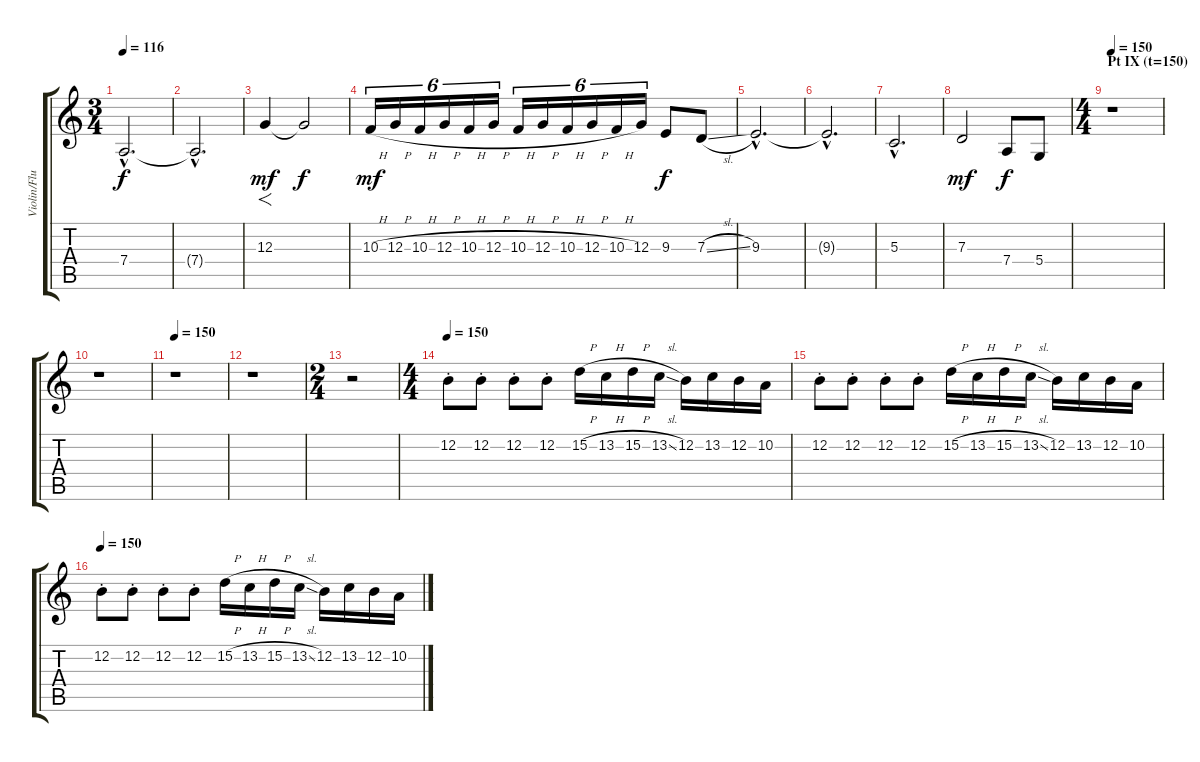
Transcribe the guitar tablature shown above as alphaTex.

\track ("Violin/Flute" "Violin/Flu") {instrument violin}
\staff {score tabs}
\tuning (E4 B3 G3 D3 A2 E2) {hide}
\ts (3 4)
\tempo 116
\clef g2
\ks c
7.4{hac}.2{d dy f} |
7.4{hac t}.2{d} |
12.3.4{f dy mf} 12.3{t}.2{dy f} |
10.3{h}.16{tu (6 4) dy mf} 12.3{h}.16{tu (6 4)} 10.3{h}.16{tu (6 4)} 12.3{h}.16{tu (6 4)} 10.3{h}.16{tu (6 4)} 12.3{h}.16{tu (6 4)} 10.3{h}.16{tu (6 4)} 12.3{h}.16{tu (6 4)} 10.3{h}.16{tu (6 4)} 12.3{h}.16{tu (6 4)} 10.3{h}.16{tu (6 4)} 12.3.16{tu (6 4)} 9.3.8{dy f} 7.3{sl}.8 |
9.3{hac}.2{d} |
9.3{hac t}.2{d} |
5.3{hac}.2{d} |
7.3.2{dy mf} 7.4.8{dy f} 5.4.8 |
\ts (4 4)
\section ("" "Pt IX (t=150)")
\tempo 150
r.1 |
r.1 |
\tempo 150
r.1 |
r.1 |
\ts (2 4)
r.2 |
\ts (4 4)
\tempo 150
12.2{st}.8 12.2{st}.8 12.2{st}.8 12.2{st}.8 15.2{h}.16 13.2{h}.16 15.2{h}.16 13.2{sl}.16 12.2.16 13.2.16 12.2.16 10.2.16 |
12.2{st}.8 12.2{st}.8 12.2{st}.8 12.2{st}.8 15.2{h}.16 13.2{h}.16 15.2{h}.16 13.2{sl}.16 12.2.16 13.2.16 12.2.16 10.2.16 |
\tempo 150
12.2{st}.8 12.2{st}.8 12.2{st}.8 12.2{st}.8 15.2{h}.16 13.2{h}.16 15.2{h}.16 13.2{sl}.16 12.2.16 13.2.16 12.2.16 10.2.16
